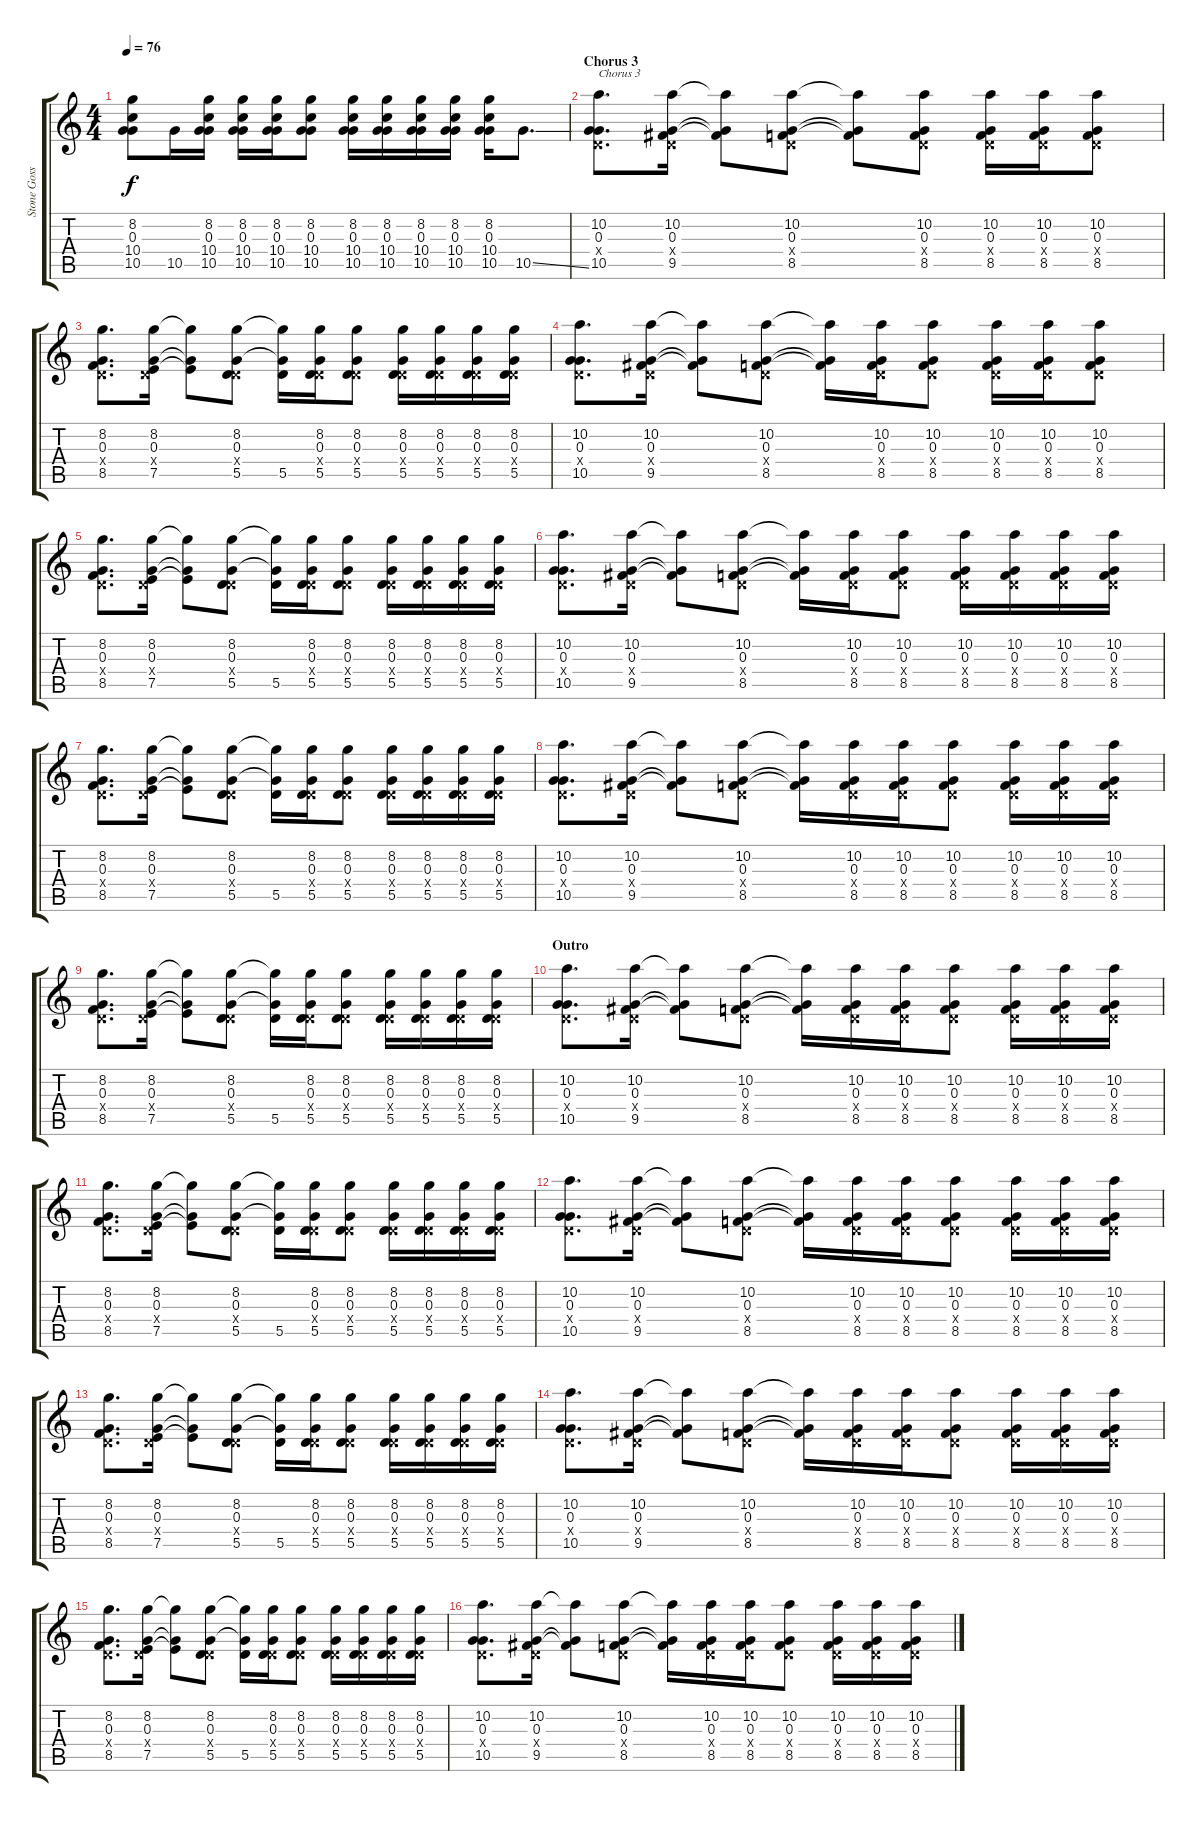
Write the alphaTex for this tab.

\track ("Stone Gossard" "Stone Goss") {instrument distortionguitar}
\staff {score tabs}
\tuning (E4 B3 G3 D3 A2 E2) {hide}
\ts (4 4)
\tempo 76
\clef g2
\ks c
(8.2 0.3 10.4 10.5).8{dy f} 10.5.16 (8.2 0.3 10.4 10.5).16 (8.2 0.3 10.4 10.5).16 (8.2 0.3 10.4 10.5).16 (8.2 0.3 10.4 10.5).8 (8.2 0.3 10.4 10.5).16 (8.2 0.3 10.4 10.5).16 (8.2 0.3 10.4 10.5).16 (8.2 0.3 10.4 10.5).16 (8.2 0.3 10.4 10.5).16 10.5{ss}.8{d} |
\section ("" "Chorus 3")
(10.2 0.3 0.4{x} 10.5).8{d txt "Chorus 3"} (10.2 0.3 0.4{x} 9.5).16 (10.2{t} 0.3{t} 9.5{t}).8 (10.2 0.3 0.4{x} 8.5).8 (10.2{t} 0.3{t} 8.5{t}).8 (10.2 0.3 0.4{x} 8.5).8 (10.2 0.3 0.4{x} 8.5).16 (10.2 0.3 0.4{x} 8.5).16 (10.2 0.3 0.4{x} 8.5).8 |
(8.2 0.3 0.4{x} 8.5).8{d} (8.2 0.3 0.4{x} 7.5).16 (8.2{t} 0.3{t} 7.5{t}).8 (8.2 0.3 0.4{x} 5.5).8 (8.2{t} 0.3{t} 5.5).16 (8.2 0.3 0.4{x} 5.5).16 (8.2 0.3 0.4{x} 5.5).8 (8.2 0.3 0.4{x} 5.5).16 (8.2 0.3 0.4{x} 5.5).16 (8.2 0.3 0.4{x} 5.5).16 (8.2 0.3 0.4{x} 5.5).16 |
(10.2 0.3 0.4{x} 10.5).8{d} (10.2 0.3 0.4{x} 9.5).16 (10.2{t} 0.3{t} 9.5{t}).8 (10.2 0.3 0.4{x} 8.5).8 (10.2{t} 0.3{t} 8.5{t}).16 (10.2 0.3 0.4{x} 8.5).16 (10.2 0.3 0.4{x} 8.5).8 (10.2 0.3 0.4{x} 8.5).16 (10.2 0.3 0.4{x} 8.5).16 (10.2 0.3 0.4{x} 8.5).8 |
(8.2 0.3 0.4{x} 8.5).8{d} (8.2 0.3 0.4{x} 7.5).16 (8.2{t} 0.3{t} 7.5{t}).8 (8.2 0.3 0.4{x} 5.5).8 (8.2{t} 0.3{t} 5.5).16 (8.2 0.3 0.4{x} 5.5).16 (8.2 0.3 0.4{x} 5.5).8 (8.2 0.3 0.4{x} 5.5).16 (8.2 0.3 0.4{x} 5.5).16 (8.2 0.3 0.4{x} 5.5).16 (8.2 0.3 0.4{x} 5.5).16 |
(10.2 0.3 0.4{x} 10.5).8{d} (10.2 0.3 0.4{x} 9.5).16 (10.2{t} 0.3{t} 9.5{t}).8 (10.2 0.3 0.4{x} 8.5).8 (10.2{t} 0.3{t} 8.5{t}).16 (10.2 0.3 0.4{x} 8.5).16 (10.2 0.3 0.4{x} 8.5).8 (10.2 0.3 0.4{x} 8.5).16 (10.2 0.3 0.4{x} 8.5).16 (10.2 0.3 0.4{x} 8.5).16 (10.2 0.3 0.4{x} 8.5).16 |
(8.2 0.3 0.4{x} 8.5).8{d} (8.2 0.3 0.4{x} 7.5).16 (8.2{t} 0.3{t} 7.5{t}).8 (8.2 0.3 0.4{x} 5.5).8 (8.2{t} 0.3{t} 5.5).16 (8.2 0.3 0.4{x} 5.5).16 (8.2 0.3 0.4{x} 5.5).8 (8.2 0.3 0.4{x} 5.5).16 (8.2 0.3 0.4{x} 5.5).16 (8.2 0.3 0.4{x} 5.5).16 (8.2 0.3 0.4{x} 5.5).16 |
(10.2 0.3 0.4{x} 10.5).8{d} (10.2 0.3 0.4{x} 9.5).16 (10.2{t} 0.3{t} 9.5{t}).8 (10.2 0.3 0.4{x} 8.5).8 (10.2{t} 0.3{t} 8.5{t}).16 (10.2 0.3 0.4{x} 8.5).16 (10.2 0.3 0.4{x} 8.5).16 (10.2 0.3 0.4{x} 8.5).8 (10.2 0.3 0.4{x} 8.5).16 (10.2 0.3 0.4{x} 8.5).16 (10.2 0.3 0.4{x} 8.5).16 |
(8.2 0.3 0.4{x} 8.5).8{d} (8.2 0.3 0.4{x} 7.5).16 (8.2{t} 0.3{t} 7.5{t}).8 (8.2 0.3 0.4{x} 5.5).8 (8.2{t} 0.3{t} 5.5).16 (8.2 0.3 0.4{x} 5.5).16 (8.2 0.3 0.4{x} 5.5).8 (8.2 0.3 0.4{x} 5.5).16 (8.2 0.3 0.4{x} 5.5).16 (8.2 0.3 0.4{x} 5.5).16 (8.2 0.3 0.4{x} 5.5).16 |
\section ("" "Outro")
(10.2 0.3 0.4{x} 10.5).8{d} (10.2 0.3 0.4{x} 9.5).16 (10.2{t} 0.3{t} 9.5{t}).8 (10.2 0.3 0.4{x} 8.5).8 (10.2{t} 0.3{t} 8.5{t}).16 (10.2 0.3 0.4{x} 8.5).16 (10.2 0.3 0.4{x} 8.5).16 (10.2 0.3 0.4{x} 8.5).8 (10.2 0.3 0.4{x} 8.5).16 (10.2 0.3 0.4{x} 8.5).16 (10.2 0.3 0.4{x} 8.5).16 |
(8.2 0.3 0.4{x} 8.5).8{d} (8.2 0.3 0.4{x} 7.5).16 (8.2{t} 0.3{t} 7.5{t}).8 (8.2 0.3 0.4{x} 5.5).8 (8.2{t} 0.3{t} 5.5).16 (8.2 0.3 0.4{x} 5.5).16 (8.2 0.3 0.4{x} 5.5).8 (8.2 0.3 0.4{x} 5.5).16 (8.2 0.3 0.4{x} 5.5).16 (8.2 0.3 0.4{x} 5.5).16 (8.2 0.3 0.4{x} 5.5).16 |
(10.2 0.3 0.4{x} 10.5).8{d} (10.2 0.3 0.4{x} 9.5).16 (10.2{t} 0.3{t} 9.5{t}).8 (10.2 0.3 0.4{x} 8.5).8 (10.2{t} 0.3{t} 8.5{t}).16 (10.2 0.3 0.4{x} 8.5).16 (10.2 0.3 0.4{x} 8.5).16 (10.2 0.3 0.4{x} 8.5).8 (10.2 0.3 0.4{x} 8.5).16 (10.2 0.3 0.4{x} 8.5).16 (10.2 0.3 0.4{x} 8.5).16 |
(8.2 0.3 0.4{x} 8.5).8{d} (8.2 0.3 0.4{x} 7.5).16 (8.2{t} 0.3{t} 7.5{t}).8 (8.2 0.3 0.4{x} 5.5).8 (8.2{t} 0.3{t} 5.5).16 (8.2 0.3 0.4{x} 5.5).16 (8.2 0.3 0.4{x} 5.5).8 (8.2 0.3 0.4{x} 5.5).16 (8.2 0.3 0.4{x} 5.5).16 (8.2 0.3 0.4{x} 5.5).16 (8.2 0.3 0.4{x} 5.5).16 |
(10.2 0.3 0.4{x} 10.5).8{d} (10.2 0.3 0.4{x} 9.5).16 (10.2{t} 0.3{t} 9.5{t}).8 (10.2 0.3 0.4{x} 8.5).8 (10.2{t} 0.3{t} 8.5{t}).16 (10.2 0.3 0.4{x} 8.5).16 (10.2 0.3 0.4{x} 8.5).16 (10.2 0.3 0.4{x} 8.5).8 (10.2 0.3 0.4{x} 8.5).16 (10.2 0.3 0.4{x} 8.5).16 (10.2 0.3 0.4{x} 8.5).16 |
(8.2 0.3 0.4{x} 8.5).8{d} (8.2 0.3 0.4{x} 7.5).16 (8.2{t} 0.3{t} 7.5{t}).8 (8.2 0.3 0.4{x} 5.5).8 (8.2{t} 0.3{t} 5.5).16 (8.2 0.3 0.4{x} 5.5).16 (8.2 0.3 0.4{x} 5.5).8 (8.2 0.3 0.4{x} 5.5).16 (8.2 0.3 0.4{x} 5.5).16 (8.2 0.3 0.4{x} 5.5).16 (8.2 0.3 0.4{x} 5.5).16 |
(10.2 0.3 0.4{x} 10.5).8{d} (10.2 0.3 0.4{x} 9.5).16 (10.2{t} 0.3{t} 9.5{t}).8 (10.2 0.3 0.4{x} 8.5).8 (10.2{t} 0.3{t} 8.5{t}).16 (10.2 0.3 0.4{x} 8.5).16 (10.2 0.3 0.4{x} 8.5).16 (10.2 0.3 0.4{x} 8.5).8 (10.2 0.3 0.4{x} 8.5).16 (10.2 0.3 0.4{x} 8.5).16 (10.2 0.3 0.4{x} 8.5).16
